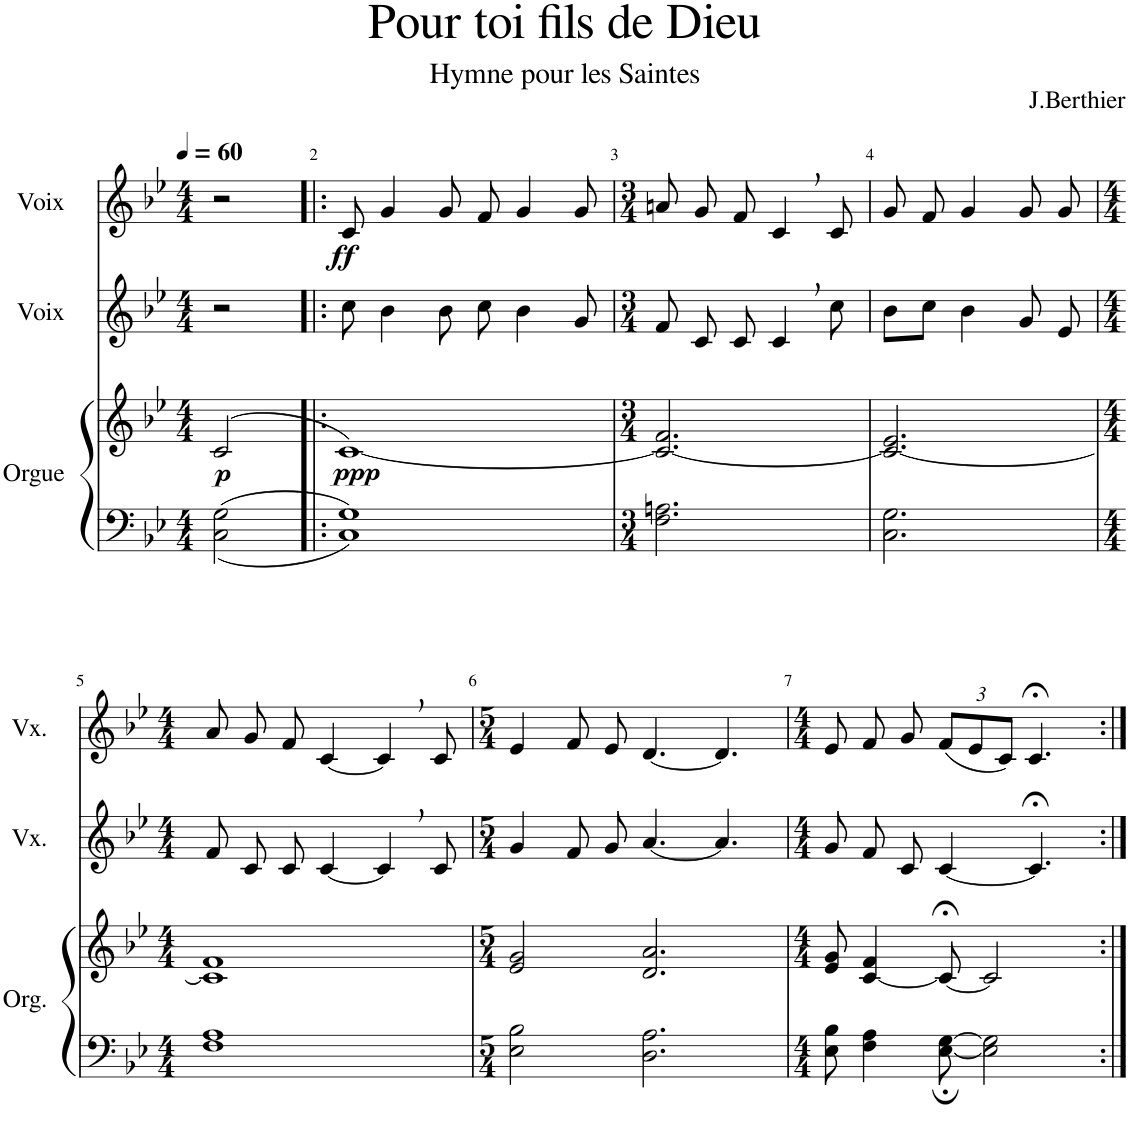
**kern	**kern	**dynam	**kern	**kern	**dynam
*part3	*part3	*part3	*part2	*part1	*part1
*staff4	*staff3	*staff3/4	*staff2	*staff1	*staff1
*I"Orgue	*	*	*I"Voix	*I"Voix	*
*I'Org.	*	*	*I'Vx.	*I'Vx.	*
*clefF4	*clefG2	*	*clefG2	*clefG2	*
*k[b-e-]	*k[b-e-]	*	*k[b-e-]	*k[b-e-]	*
*M4/4	*M4/4	*	*M4/4	*M4/4	*
*MM60	*MM60	*	*MM60	*MM60	*
=1	=1	=1	=1	=1	=1
!	!	!LO:DY:b	!	!	!
2C\ 2G\	(>2c/	p	2r	2r	.
=2!|:	=2!|:	=2!|:	=2!|:	=2!|:	=2!|:
!	!	!LO:DY:b	!	!	!LO:DY:b
1C 1G	[1c)	ppp	8cc\	8c/	ff
.	.	.	4b-\	4g/	.
.	.	.	8b-\	8g/	.
.	.	.	8cc\	8f/	.
.	.	.	4b-\	4g/	.
.	.	.	8g/	8g/	.
=3	=3	=3	=3	=3	=3
*M3/4	*M3/4	*	*M3/4	*M3/4	*
2.F\ 2.An\	2.c/_ 2.f/	.	8f/	8an/	.
.	.	.	8c/	8g/	.
.	.	.	8c/	8f/	.
.	.	.	4c,/	4c,/	.
.	.	.	8cc\	8c/	.
=4	=4	=4	=4	=4	=4
2.C\ 2.G\	2.c/_ 2.e-/	.	8b-\L	8g/	.
.	.	.	8cc\J	8f/	.
.	.	.	4b-\	4g/	.
.	.	.	8g/	8g/	.
.	.	.	8e-/	8g/	.
!!LO:LB:g=z
=5	=5	=5	=5	=5	=5
*M4/4	*M4/4	*	*M4/4	*M4/4	*
1F 1A	1c] 1f	.	8f/	8a/	.
.	.	.	8c/	8g/	.
.	.	.	8c/	8f/	.
.	.	.	[4c/	[4c/	.
.	.	.	4c,/]	4c,/]	.
.	.	.	8c/	8c/	.
=6	=6	=6	=6	=6	=6
*M5/4	*M5/4	*	*M5/4	*M5/4	*
2E-\ 2B-\	2e-/ 2g/	.	4g/	4e-/	.
.	.	.	8f/	8f/	.
.	.	.	8g/	8e-/	.
2.D\ 2.A\	2.d/ 2.a/	.	[4.a/	[4.d/	.
.	.	.	4.a/]	4.d/]	.
=7	=7	=7	=7	=7	=7
*M4/4	*M4/4	*	*M4/4	*M4/4	*
8E-\ 8B-\	8e-/ 8g/	.	8g/	8e-/	.
4F\ 4A\	[4c/ 4f/	.	8f/	8f/	.
.	.	.	8c/	8g/	.
*	*	*	*	*Xbrackettup	*
[8E-\; [8G\;	8c;</_	.	[4c/	(12f/L	.
.	.	.	.	12e-/	.
2E-\] 2G\]	2c/]	.	.	.	.
.	.	.	.	12c/J)	.
.	.	.	4.c;</]	4.c;</	.
=:|!	=:|!	=:|!	=:|!	=:|!	=:|!
*-	*-	*-	*-	*-	*-
